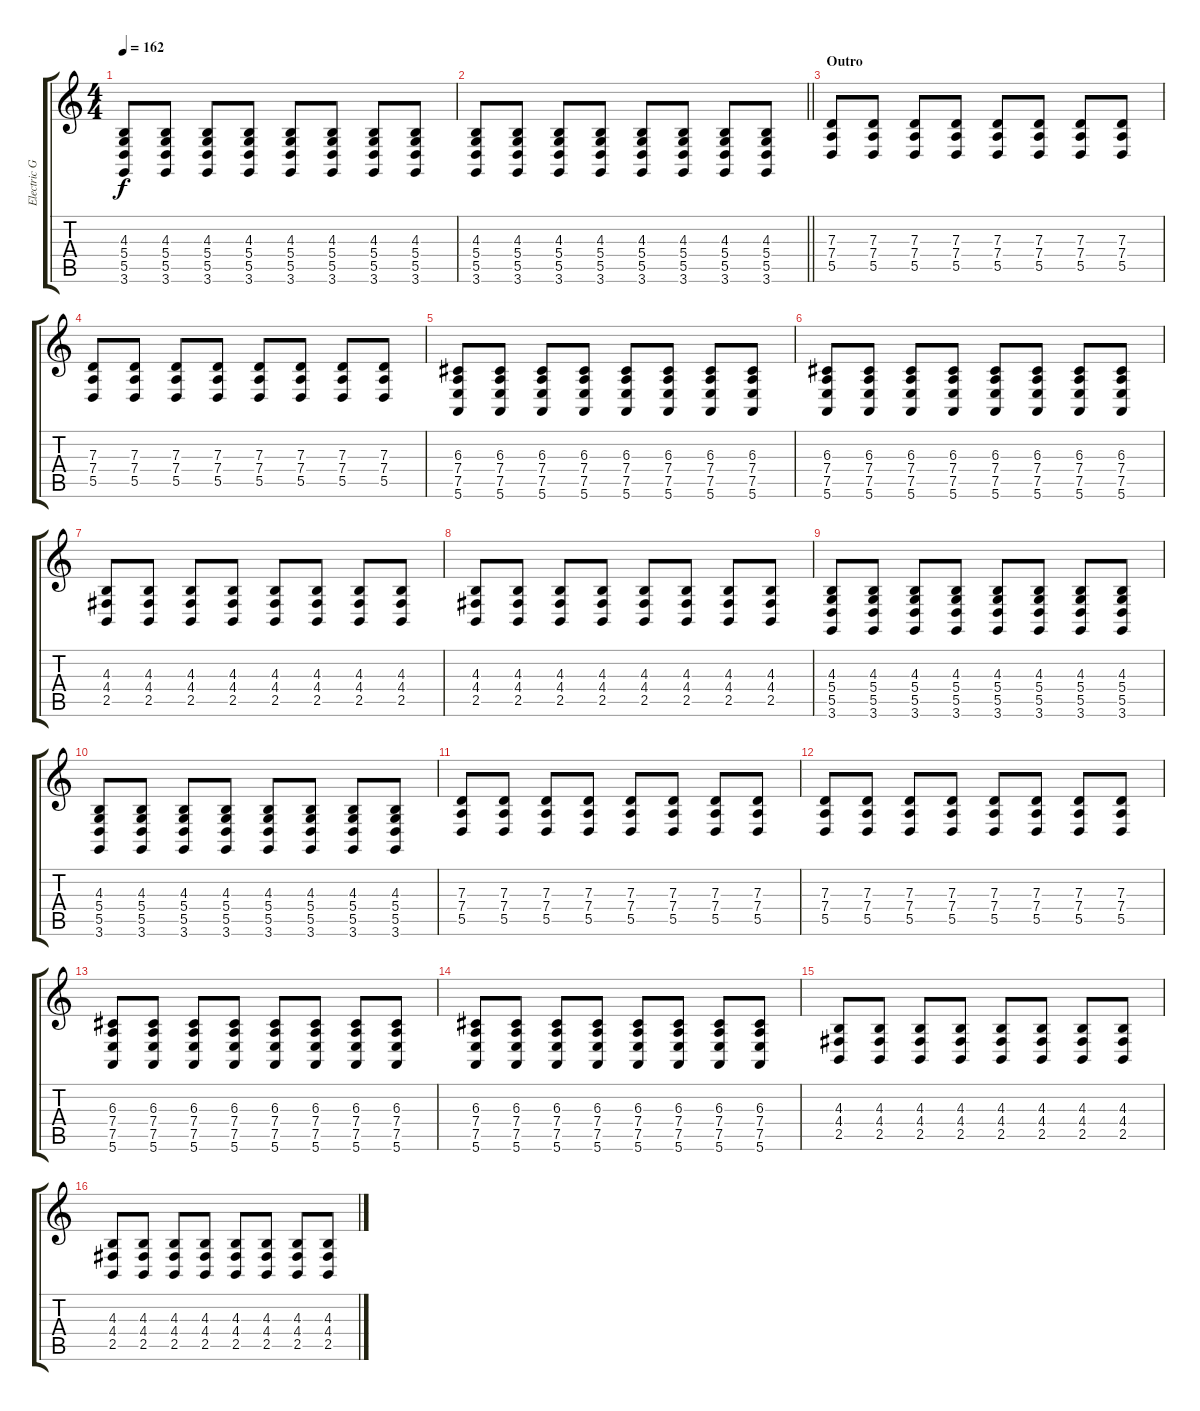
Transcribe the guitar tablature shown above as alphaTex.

\track ("Electric Guitar" "Electric G") {instrument lead1square}
\staff {score tabs}
\tuning (E4 B3 G3 D3 A2 E2) {hide}
\ts (4 4)
\tempo 162
\clef g2
\ks c
(4.3 5.4 5.5 3.6).8{dy f} (4.3 5.4 5.5 3.6).8 (4.3 5.4 5.5 3.6).8 (4.3 5.4 5.5 3.6).8 (4.3 5.4 5.5 3.6).8 (4.3 5.4 5.5 3.6).8 (4.3 5.4 5.5 3.6).8 (4.3 5.4 5.5 3.6).8 |
\barLineRight lightlight
(4.3 5.4 5.5 3.6).8 (4.3 5.4 5.5 3.6).8 (4.3 5.4 5.5 3.6).8 (4.3 5.4 5.5 3.6).8 (4.3 5.4 5.5 3.6).8 (4.3 5.4 5.5 3.6).8 (4.3 5.4 5.5 3.6).8 (4.3 5.4 5.5 3.6).8 |
\section ("" "Outro")
(7.3 7.4 5.5).8 (7.3 7.4 5.5).8 (7.3 7.4 5.5).8 (7.3 7.4 5.5).8 (7.3 7.4 5.5).8 (7.3 7.4 5.5).8 (7.3 7.4 5.5).8 (7.3 7.4 5.5).8 |
(7.3 7.4 5.5).8 (7.3 7.4 5.5).8 (7.3 7.4 5.5).8 (7.3 7.4 5.5).8 (7.3 7.4 5.5).8 (7.3 7.4 5.5).8 (7.3 7.4 5.5).8 (7.3 7.4 5.5).8 |
(6.3 7.4 7.5 5.6).8 (6.3 7.4 7.5 5.6).8 (6.3 7.4 7.5 5.6).8 (6.3 7.4 7.5 5.6).8 (6.3 7.4 7.5 5.6).8 (6.3 7.4 7.5 5.6).8 (6.3 7.4 7.5 5.6).8 (6.3 7.4 7.5 5.6).8 |
(6.3 7.4 7.5 5.6).8 (6.3 7.4 7.5 5.6).8 (6.3 7.4 7.5 5.6).8 (6.3 7.4 7.5 5.6).8 (6.3 7.4 7.5 5.6).8 (6.3 7.4 7.5 5.6).8 (6.3 7.4 7.5 5.6).8 (6.3 7.4 7.5 5.6).8 |
(4.3 4.4 2.5).8 (4.3 4.4 2.5).8 (4.3 4.4 2.5).8 (4.3 4.4 2.5).8 (4.3 4.4 2.5).8 (4.3 4.4 2.5).8 (4.3 4.4 2.5).8 (4.3 4.4 2.5).8 |
(4.3 4.4 2.5).8 (4.3 4.4 2.5).8 (4.3 4.4 2.5).8 (4.3 4.4 2.5).8 (4.3 4.4 2.5).8 (4.3 4.4 2.5).8 (4.3 4.4 2.5).8 (4.3 4.4 2.5).8 |
(4.3 5.4 5.5 3.6).8 (4.3 5.4 5.5 3.6).8 (4.3 5.4 5.5 3.6).8 (4.3 5.4 5.5 3.6).8 (4.3 5.4 5.5 3.6).8 (4.3 5.4 5.5 3.6).8 (4.3 5.4 5.5 3.6).8 (4.3 5.4 5.5 3.6).8 |
(4.3 5.4 5.5 3.6).8 (4.3 5.4 5.5 3.6).8 (4.3 5.4 5.5 3.6).8 (4.3 5.4 5.5 3.6).8 (4.3 5.4 5.5 3.6).8 (4.3 5.4 5.5 3.6).8 (4.3 5.4 5.5 3.6).8 (4.3 5.4 5.5 3.6).8 |
(7.3 7.4 5.5).8 (7.3 7.4 5.5).8 (7.3 7.4 5.5).8 (7.3 7.4 5.5).8 (7.3 7.4 5.5).8 (7.3 7.4 5.5).8 (7.3 7.4 5.5).8 (7.3 7.4 5.5).8 |
(7.3 7.4 5.5).8 (7.3 7.4 5.5).8 (7.3 7.4 5.5).8 (7.3 7.4 5.5).8 (7.3 7.4 5.5).8 (7.3 7.4 5.5).8 (7.3 7.4 5.5).8 (7.3 7.4 5.5).8 |
(6.3 7.4 7.5 5.6).8 (6.3 7.4 7.5 5.6).8 (6.3 7.4 7.5 5.6).8 (6.3 7.4 7.5 5.6).8 (6.3 7.4 7.5 5.6).8 (6.3 7.4 7.5 5.6).8 (6.3 7.4 7.5 5.6).8 (6.3 7.4 7.5 5.6).8 |
(6.3 7.4 7.5 5.6).8 (6.3 7.4 7.5 5.6).8 (6.3 7.4 7.5 5.6).8 (6.3 7.4 7.5 5.6).8 (6.3 7.4 7.5 5.6).8 (6.3 7.4 7.5 5.6).8 (6.3 7.4 7.5 5.6).8 (6.3 7.4 7.5 5.6).8 |
(4.3 4.4 2.5).8 (4.3 4.4 2.5).8 (4.3 4.4 2.5).8 (4.3 4.4 2.5).8 (4.3 4.4 2.5).8 (4.3 4.4 2.5).8 (4.3 4.4 2.5).8 (4.3 4.4 2.5).8 |
(4.3 4.4 2.5).8 (4.3 4.4 2.5).8 (4.3 4.4 2.5).8 (4.3 4.4 2.5).8 (4.3 4.4 2.5).8 (4.3 4.4 2.5).8 (4.3 4.4 2.5).8 (4.3 4.4 2.5).8
